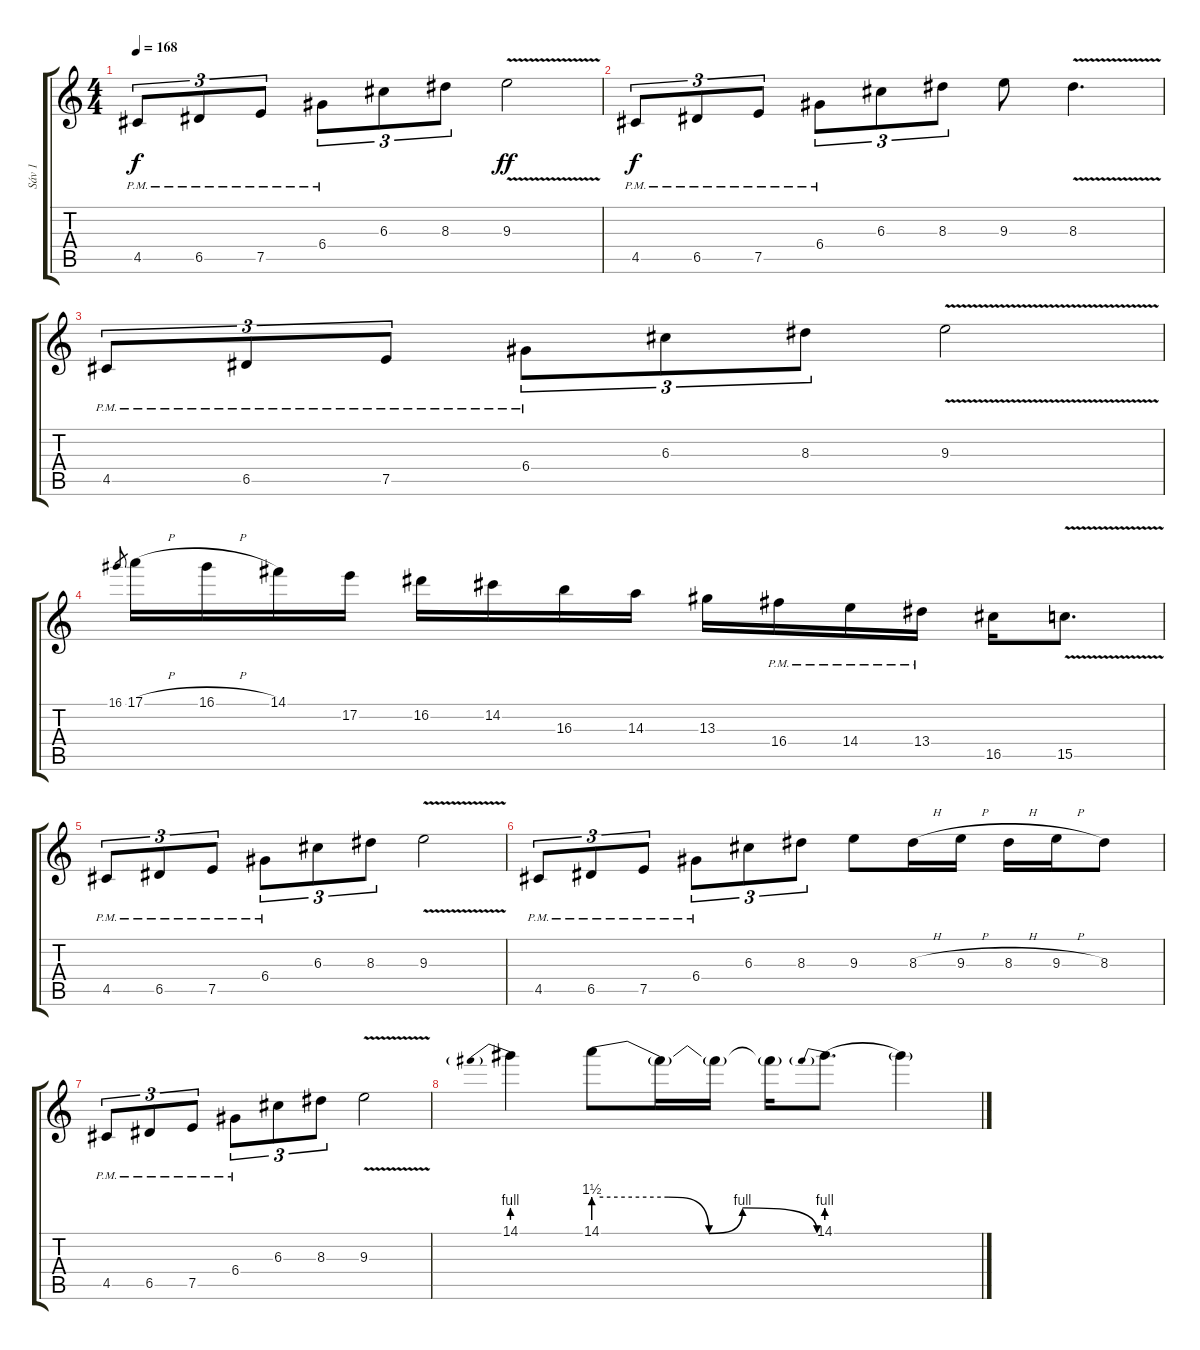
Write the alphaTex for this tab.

\track ("Sáv 1" "Sáv 1") {mute instrument overdrivenguitar}
\staff {score tabs}
\tuning (E4 B3 G3 D3 A2 E2) {hide}
\ts (4 4)
\tempo 168
\clef g2
\ks c
4.5{pm}.8{tu (3 2) dy f} 6.5{pm}.8{tu (3 2)} 7.5{pm}.8{tu (3 2)} 6.4{pm}.8{tu (3 2)} 6.3.8{tu (3 2)} 8.3.8{tu (3 2)} 9.3{v}.2{dy ff} |
4.5{pm}.8{tu (3 2) dy f} 6.5{pm}.8{tu (3 2)} 7.5{pm}.8{tu (3 2)} 6.4{pm}.8{tu (3 2)} 6.3.8{tu (3 2)} 8.3.8{tu (3 2)} 9.3.8 8.3{v}.4{d} |
4.5{pm}.8{tu (3 2)} 6.5{pm}.8{tu (3 2)} 7.5{pm}.8{tu (3 2)} 6.4{pm}.8{tu (3 2)} 6.3.8{tu (3 2)} 8.3.8{tu (3 2)} 9.3{v}.2 |
16.1.8{gr} 17.1{h}.16 16.1{h}.16 14.1.16 17.2.16 16.2.16 14.2.16 16.3.16 14.3.16 13.3.16 16.4{pm}.16 14.4{pm}.16 13.4{pm}.16 16.5.16 15.5{v}.8{d} |
4.5{pm}.8{tu (3 2)} 6.5{pm}.8{tu (3 2)} 7.5{pm}.8{tu (3 2)} 6.4{pm}.8{tu (3 2)} 6.3.8{tu (3 2)} 8.3.8{tu (3 2)} 9.3{v}.2 |
4.5{pm}.8{tu (3 2)} 6.5{pm}.8{tu (3 2)} 7.5{pm}.8{tu (3 2)} 6.4{pm}.8{tu (3 2)} 6.3.8{tu (3 2)} 8.3.8{tu (3 2)} 9.3.8 8.3{h}.16 9.3{h}.16 8.3{h}.16 9.3{h}.16 8.3.8 |
4.5{pm}.8{tu (3 2)} 6.5{pm}.8{tu (3 2)} 7.5{pm}.8{tu (3 2)} 6.4{pm}.8{tu (3 2)} 6.3.8{tu (3 2)} 8.3.8{tu (3 2)} 9.3{v}.2 |
14.1{be (prebend 0 4 60 4)}.4 14.1{be (custom 0 6 20 6 31 0 40 4 60 0)}.8 14.1{t}.16 14.1{t}.16 14.1{t}.16 14.1{be (prebend 0 4 60 4)}.8{d} 14.1{t}.4
